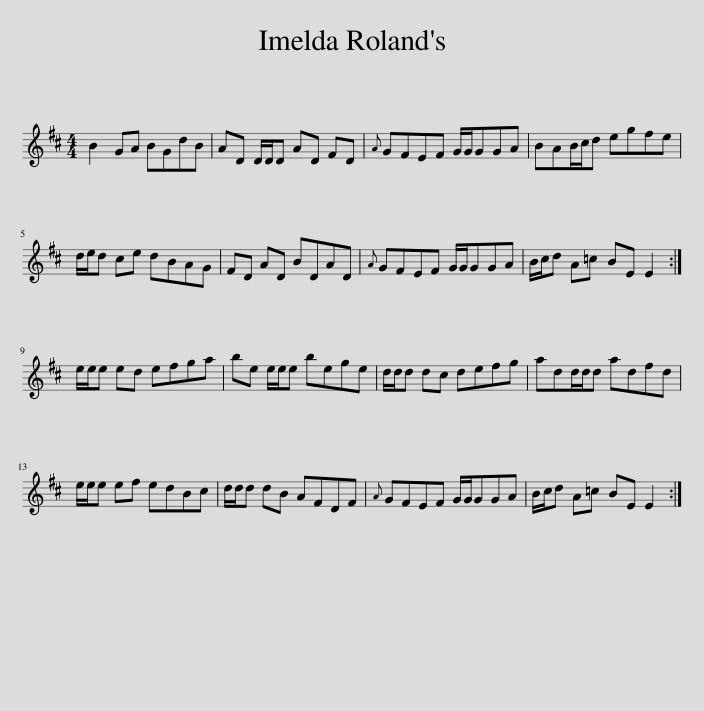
X:1
L:1/8
M:4/4
I:linebreak $
K:D
V:1 treble
V:1
 B2 GA BGdB | AD D/D/D AD FD |{A} GFEF G/G/GGA | BAB/c/d egfe |$ d/e/d ce dBAG | %5
 FD AD BDAD |{A} GFEF G/G/GGA | B/c/d A=c BE E2 :|$ e/e/e ed efga | be e/e/e bege | %10
 d/d/d dc defg | add/d/d adfd |$ e/e/e ef edBc | d/d/d dB AFDF |{A} GFEF G/G/GGA | %15
 B/c/d A=c BE E2 :| %16
